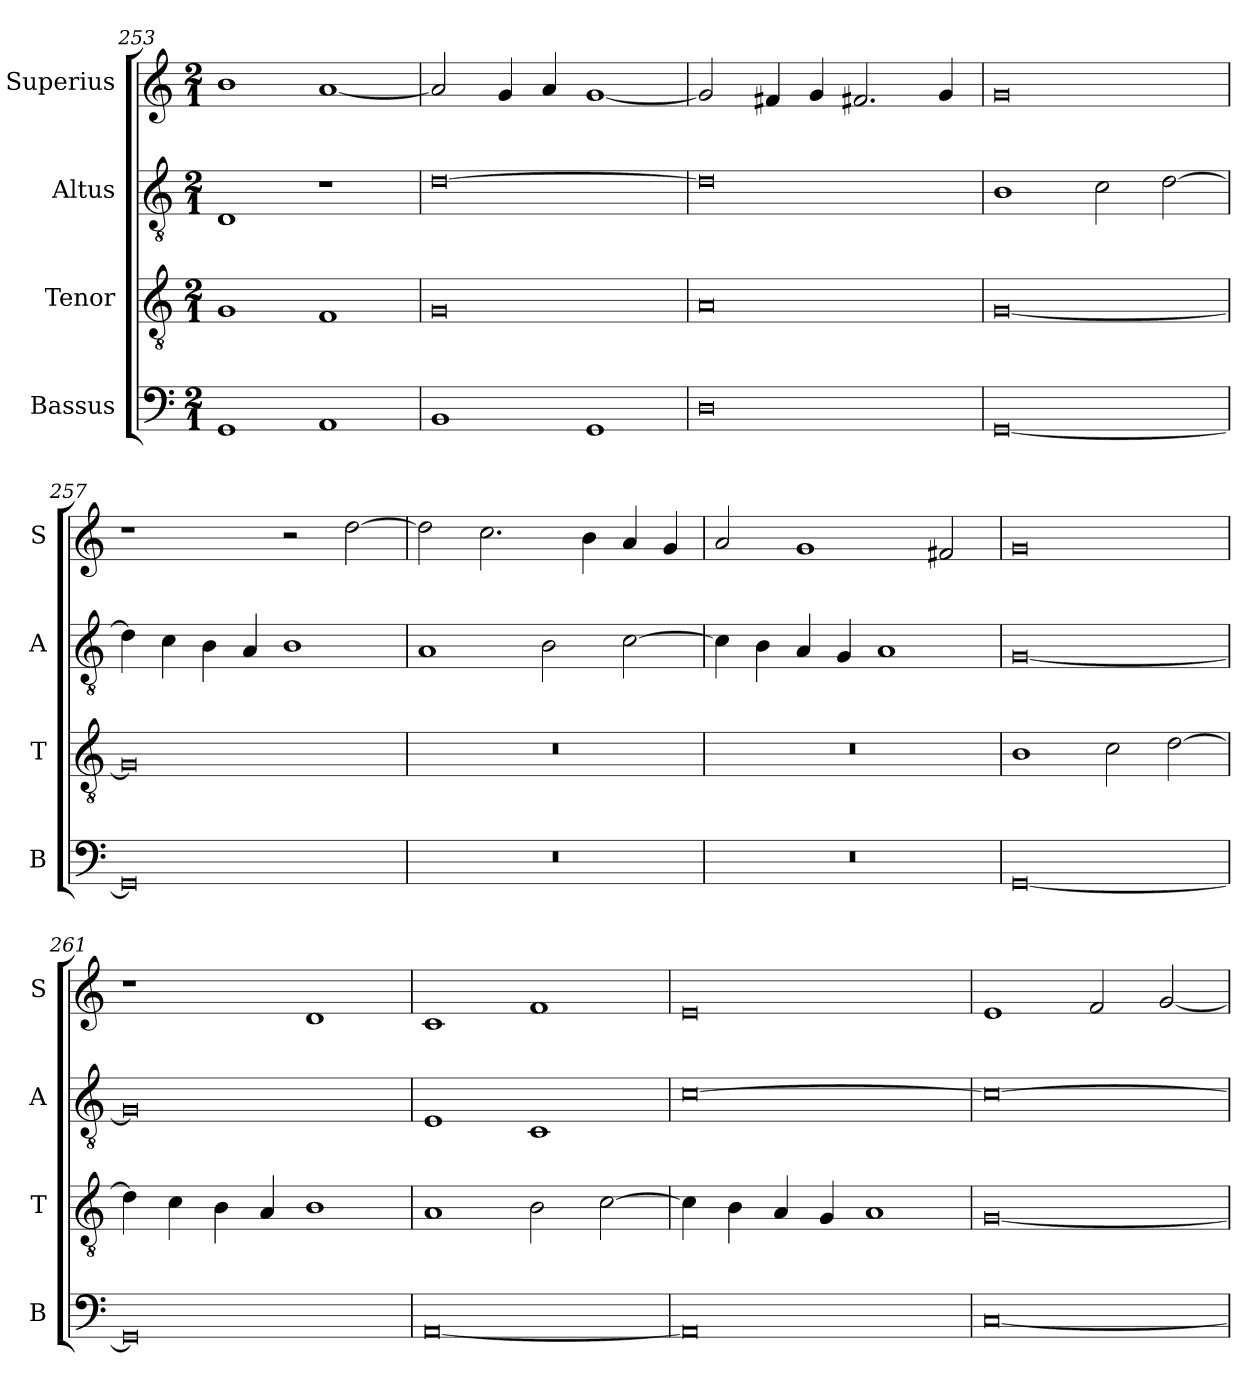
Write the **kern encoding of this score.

**kern	**kern	**kern	**kern
*part4	*part3	*part2	*part1
*staff4	*staff3	*staff2	*staff1
*I"Bassus	*I"Tenor	*I"Altus	*I"Superius
*I'B	*I'T	*I'A	*I'S
*clefF4	*clefGv2	*clefGv2	*clefG2
*k[]	*k[]	*k[]	*k[]
*M2/1	*M2/1	*M2/1	*M2/1
=253	=253	=253	=253
1GG	1G	1D	1b
1AA	1F	1r	[1a
=254	=254	=254	=254
1BB	0G	[0d	2a/]
.	.	.	4g/
.	.	.	4a/
1GG	.	.	[1g
=255	=255	=255	=255
0D	0A	0d]	2g/]
.	.	.	4f#X/
.	.	.	4g/
.	.	.	2.f#X/
.	.	.	4g/
=256	=256	=256	=256
[0GG	[0G	1B	0g
.	.	2c\	.
.	.	[2d\	.
=257	=257	=257	=257
0GG]	0G]	4d\]	1r
.	.	4c\	.
.	.	4B\	.
.	.	4A/	.
.	.	1B	2r
.	.	.	[2dd\
=258	=258	=258	=258
0r	0r	1A	2dd\]
.	.	.	2.cc\
.	.	2B\	.
.	.	.	4b\
.	.	[2c\	4a/
.	.	.	4g/
=259	=259	=259	=259
0r	0r	4c\]	2a/
.	.	4B\	.
.	.	4A/	1g
.	.	4G/	.
.	.	1A	.
.	.	.	2f#X/
=260	=260	=260	=260
[0GG	1B	[0G	0g
.	2c\	.	.
.	[2d\	.	.
=261	=261	=261	=261
0GG]	4d\]	0G]	1r
.	4c\	.	.
.	4B\	.	.
.	4A/	.	.
.	1B	.	1d
=262	=262	=262	=262
[0AA	1A	1E	1c
.	2B\	1C	1f
.	[2c\	.	.
=263	=263	=263	=263
0AA]	4c\]	[0c	0e
.	4B\	.	.
.	4A/	.	.
.	4G/	.	.
.	1A	.	.
=264	=264	=264	=264
[0C	[0G	0c_	1e
.	.	.	2f/
.	.	.	[2g/
=	=	=	=
*-	*-	*-	*-
